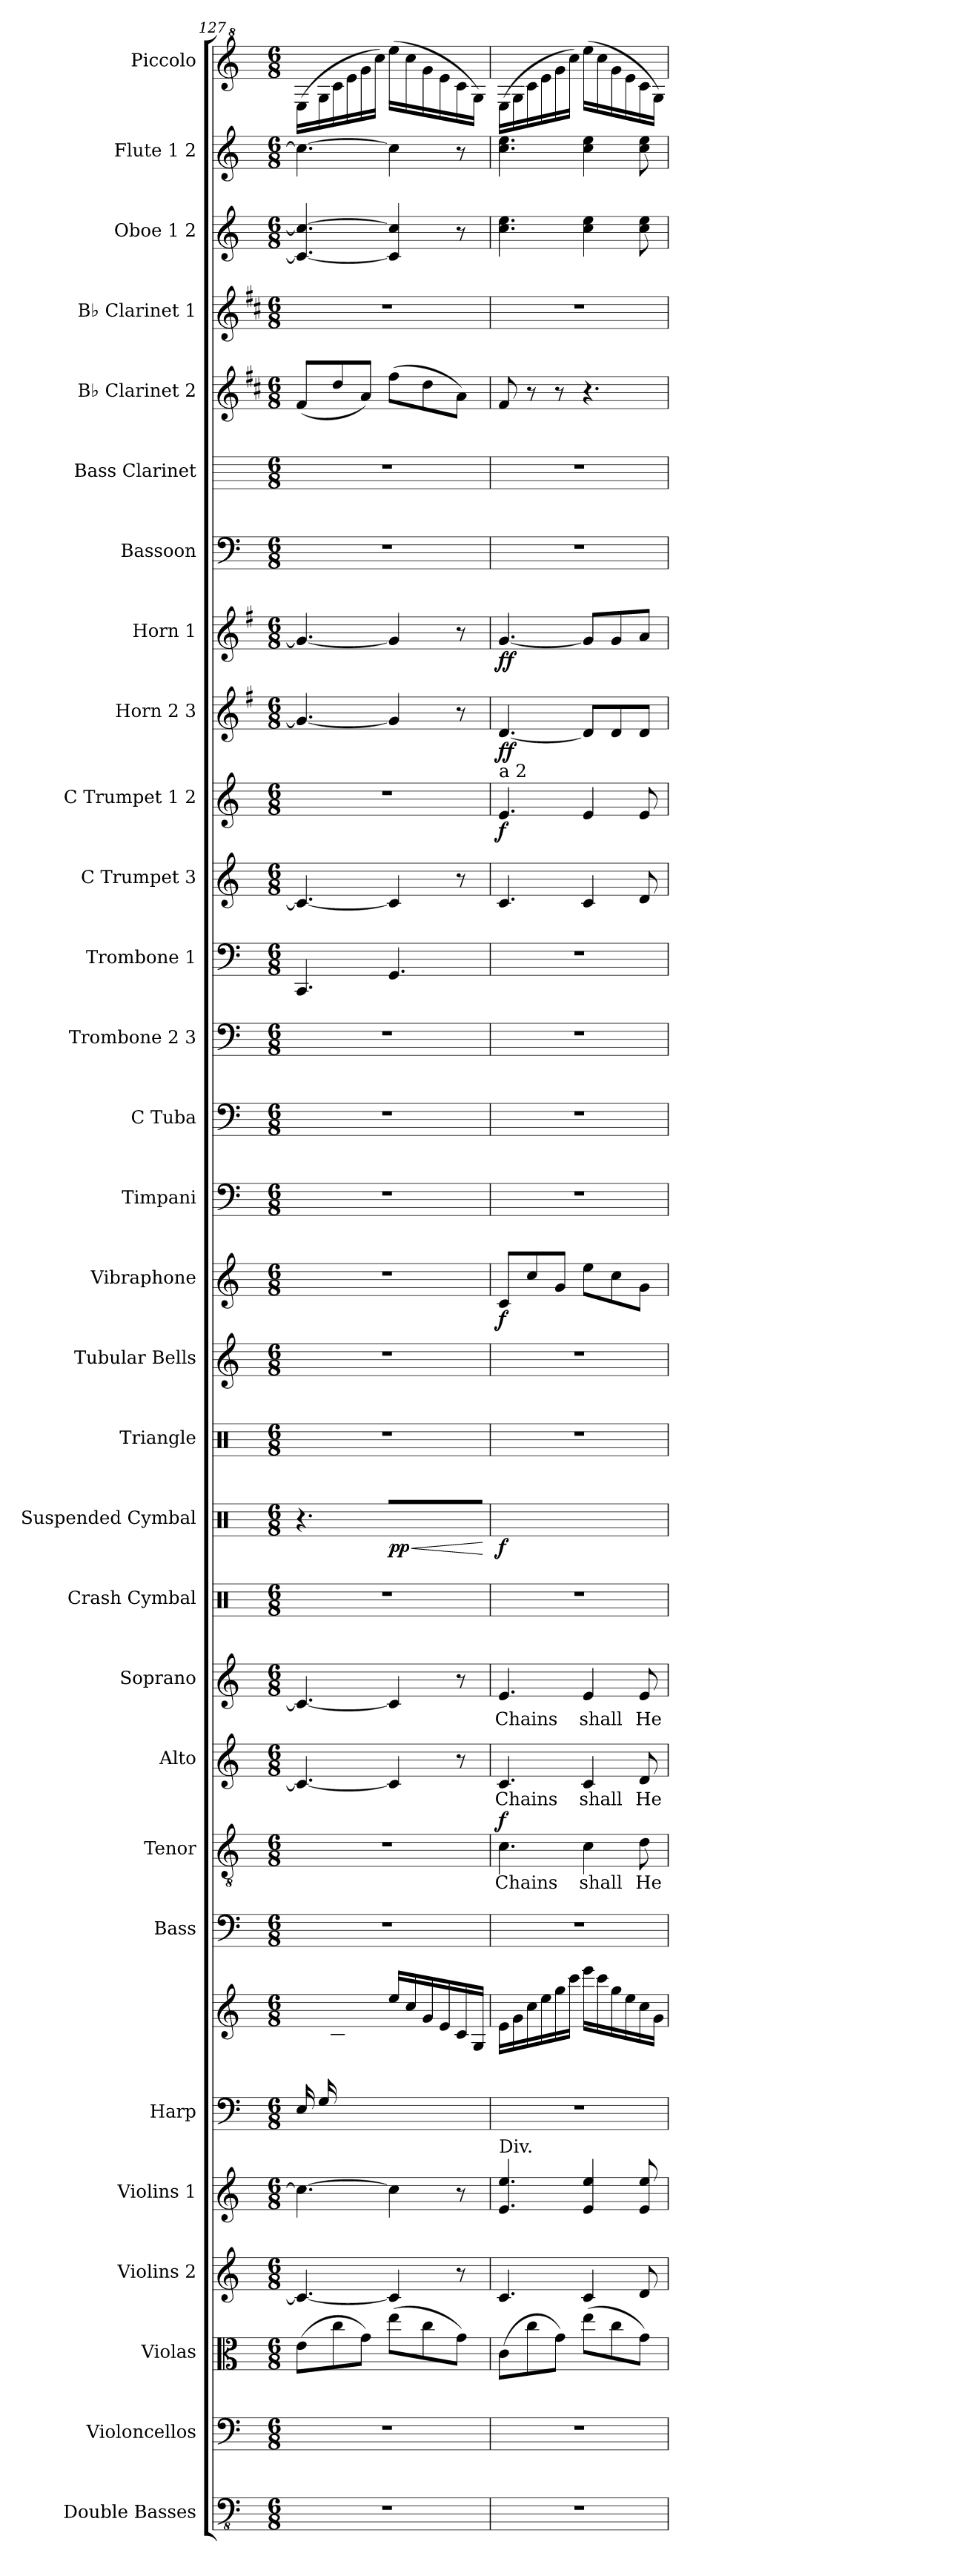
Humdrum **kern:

**kern	**kern	**kern	**kern	**kern	**kern	**kern	**kern	**kern	**text	**dynam	**kern	**text	**kern	**text	**kern	**kern	**dynam	**kern	**kern	**kern	**dynam	**kern	**kern	**kern	**kern	**kern	**kern	**dynam	**kern	**dynam	**kern	**dynam	**kern	**kern	**kern	**kern	**kern	**kern	**kern
*part30	*part29	*part28	*part27	*part26	*part25	*part25	*part24	*part23	*part23	*part23	*part22	*part22	*part21	*part21	*part20	*part19	*part19	*part18	*part17	*part16	*part16	*part15	*part14	*part13	*part12	*part11	*part10	*part10	*part9	*part9	*part8	*part8	*part7	*part6	*part5	*part4	*part3	*part2	*part1
*staff31	*staff30	*staff29	*staff28	*staff27	*staff26	*staff25	*staff24	*staff23	*staff23	*staff23	*staff22	*staff22	*staff21	*staff21	*staff20	*staff19	*staff19	*staff18	*staff17	*staff16	*staff16	*staff15	*staff14	*staff13	*staff12	*staff11	*staff10	*staff10	*staff9	*staff9	*staff8	*staff8	*staff7	*staff6	*staff5	*staff4	*staff3	*staff2	*staff1
*I"Double Basses	*I"Violoncellos	*I"Violas	*I"Violins 2	*I"Violins 1	*I"Harp	*	*I"Bass	*I"Tenor	*	*	*I"Alto	*	*I"Soprano	*	*I"Crash Cymbal	*I"Suspended Cymbal	*	*I"Triangle	*I"Tubular Bells	*I"Vibraphone	*	*I"Timpani	*I"C Tuba	*I"Trombone 2 3	*I"Trombone 1	*I"C Trumpet 3	*I"C Trumpet 1 2	*	*I"Horn 2 3	*	*I"Horn 1	*	*I"Bassoon	*I"Bass Clarinet	*I"B♭ Clarinet 2	*I"B♭ Clarinet 1	*I"Oboe 1 2	*I"Flute 1 2	*I"Piccolo
*I'Dbs.	*I'Vlcs.	*I'Vlas.	*I'Vlns. 2	*I'Vlns. 1	*I'Hrp.	*	*I'B.	*I'T.	*	*	*I'A.	*	*I'S.	*	*I'Cr. Cym.	*I'Susp. Cym.	*	*I'Trgl.	*I'Tu. Be.	*I'Vib.	*	*I'Timp.	*I'C Tu.	*I'Trb. 2 3	*I'Trb. 1	*I'C Tpt. 3	*I'C Tpt. 1 2	*	*I'Hn. 2 3	*	*I'Hn. 1	*	*I'Bsn.	*I'B. Cl.	*I'B♭ Cl. 2	*I'B♭ Cl. 1	*I'Ob. 1 2	*I'Fl. 1 2	*I'Picc.
!!LO:PB:g=z
*clefFv4	*clefF4	*clefC3	*clefG2	*clefG2	*clefF4	*clefG2	*clefF4	*clefGv2	*	*	*clefG2	*	*clefG2	*	*clefX	*clefX	*	*clefX	*clefG2	*	*	*clefF4	*clefF4	*clefF4	*clefF4	*clefG2	*clefG2	*	*clefG2	*	*clefG2	*	*clefF4	*	*clefG2	*clefG2	*clefG2	*clefG2	*clefG^2
*	*	*	*	*	*	*	*	*	*	*	*	*	*	*	*	*	*	*	*	*	*	*	*	*	*	*	*	*	*ITrd4c7	*	*ITrd4c7	*	*	*ITrd8c14	*ITrd1c2	*ITrd1c2	*	*	*ITrd-7c-12
*k[]	*k[]	*k[]	*k[]	*k[]	*k[]	*k[]	*k[]	*k[]	*	*	*k[]	*	*k[]	*	*k[]	*k[]	*	*k[]	*k[]	*k[]	*	*k[]	*k[]	*k[]	*k[]	*k[]	*k[]	*	*k[]	*	*k[]	*	*k[]	*k[]	*k[]	*k[]	*k[]	*k[]	*k[]
*C:	*C:	*C:	*C:	*C:	*C:	*C:	*C:	*C:	*	*	*C:	*	*C:	*	*C:	*C:	*	*C:	*C:	*C:	*	*C:	*C:	*C:	*C:	*C:	*C:	*	*C:	*	*C:	*	*C:	*C:	*C:	*C:	*C:	*C:	*C:
*M6/8	*M6/8	*M6/8	*M6/8	*M6/8	*M6/8	*M6/8	*M6/8	*M6/8	*	*	*M6/8	*	*M6/8	*	*M6/8	*M6/8	*	*M6/8	*M6/8	*M6/8	*	*M6/8	*M6/8	*M6/8	*M6/8	*M6/8	*M6/8	*	*M6/8	*	*M6/8	*	*M6/8	*M6/8	*M6/8	*M6/8	*M6/8	*M6/8	*M6/8
=127	=127	=127	=127	=127	=127	=127	=127	=127	=127	=127	=127	=127	=127	=127	=127	=127	=127	=127	=127	=127	=127	=127	=127	=127	=127	=127	=127	=127	=127	=127	=127	=127	=127	=127	=127	=127	=127	=127	=127
*	*	*	*	*	*^	*	*	*	*	*	*	*	*	*	*	*	*	*	*	*	*	*	*	*	*	*	*	*	*	*	*	*	*	*	*	*	*	*	*
2.r	2.r	(8e\L	4.c/_	4.cc\_	16E/LL	2.ryy	8ryy	2.r	2.r	.	.	4.c/_	.	4.c/_	.	2.r	4.r	.	2.r	2.r	2.r	.	2.r	2.r	2.r	4.CC/	4.c/_	2.r	.	4.c/_	.	4.c/_	.	2.r	2.r	(8e/L	2.r	4.c/_ 4.cc/_	4.cc\_	(16ee\LL
.	.	.	.	.	16G/	.	.	.	.	.	.	.	.	.	.	.	.	.	.	.	.	.	.	.	.	.	.	.	.	.	.	.	.	.	.	.	.	.	.	16gg\
.	.	8cc\	.	.	2ryy	.	16c\	.	.	.	.	.	.	.	.	.	.	.	.	.	.	.	.	.	.	.	.	.	.	.	.	.	.	.	.	8cc/	.	.	.	16ccc\
.	.	.	.	.	.	.	16e\	.	.	.	.	.	.	.	.	.	.	.	.	.	.	.	.	.	.	.	.	.	.	.	.	.	.	.	.	.	.	.	.	16eee\
.	.	8g\J)	.	.	.	.	16g\	.	.	.	.	.	.	.	.	.	.	.	.	.	.	.	.	.	.	.	.	.	.	.	.	.	.	.	.	8g/J)	.	.	.	16ggg\
.	.	.	.	.	.	.	16cc\JJ	.	.	.	.	.	.	.	.	.	.	.	.	.	.	.	.	.	.	.	.	.	.	.	.	.	.	.	.	.	.	.	.	16cccc\JJ)
!	!	!	!	!	!	!	!	!	!	!	!	!	!	!	!	!	!	!LO:HP:b	!	!	!	!	!	!	!	!	!	!	!	!	!	!	!	!	!	!	!	!	!	!
!	!	!	!	!	!	!	!	!	!	!	!	!	!	!	!	!	!	!LO:DY:n=1:b	!	!	!	!	!	!	!	!	!	!	!	!	!	!	!	!	!	!	!	!	!	!
*	*	*	*	*	*	*	*	*	*	*	*	*	*	*	*	*	*tremolo	*	*	*	*	*	*	*	*	*	*	*	*	*	*	*	*	*	*	*	*	*	*	*
.	.	(8ee\L	4c/]	4cc\]	.	.	16ee/LL	.	.	.	.	4c/]	.	4c/]	.	.	32R/LLL	< pp	.	.	.	.	.	.	.	4.GG/	4c/]	.	.	4c/]	.	4c/]	.	.	.	(8ee\L	.	4c/] 4cc/]	4cc\]	(16eeee\LL
.	.	.	.	.	.	.	.	.	.	.	.	.	.	.	.	.	32R/	.	.	.	.	.	.	.	.	.	.	.	.	.	.	.	.	.	.	.	.	.	.	.
.	.	.	.	.	.	.	16cc/	.	.	.	.	.	.	.	.	.	32R/	.	.	.	.	.	.	.	.	.	.	.	.	.	.	.	.	.	.	.	.	.	.	16cccc\
.	.	.	.	.	.	.	.	.	.	.	.	.	.	.	.	.	32R/	.	.	.	.	.	.	.	.	.	.	.	.	.	.	.	.	.	.	.	.	.	.	.
.	.	8cc\	.	.	.	.	16g/	.	.	.	.	.	.	.	.	.	32R/	.	.	.	.	.	.	.	.	.	.	.	.	.	.	.	.	.	.	8cc\	.	.	.	16ggg\
.	.	.	.	.	.	.	.	.	.	.	.	.	.	.	.	.	32R/	.	.	.	.	.	.	.	.	.	.	.	.	.	.	.	.	.	.	.	.	.	.	.
.	.	.	.	.	.	.	16e/	.	.	.	.	.	.	.	.	.	32R/	.	.	.	.	.	.	.	.	.	.	.	.	.	.	.	.	.	.	.	.	.	.	16eee\
.	.	.	.	.	.	.	.	.	.	.	.	.	.	.	.	.	32R/	.	.	.	.	.	.	.	.	.	.	.	.	.	.	.	.	.	.	.	.	.	.	.
.	.	8g\J)	8r	8r	8ryy	.	16c/	.	.	.	.	8r	.	8r	.	.	32R/	.	.	.	.	.	.	.	.	.	8r	.	.	8r	.	8r	.	.	.	8g\J)	.	8r	8r	16ccc\
.	.	.	.	.	.	.	.	.	.	.	.	.	.	.	.	.	32R/	.	.	.	.	.	.	.	.	.	.	.	.	.	.	.	.	.	.	.	.	.	.	.
.	.	.	.	.	.	.	16G/JJ	.	.	.	.	.	.	.	.	.	32R/	.	.	.	.	.	.	.	.	.	.	.	.	.	.	.	.	.	.	.	.	.	.	16gg\JJ)
.	.	.	.	.	.	.	.	.	.	.	.	.	.	.	.	.	32R/JJJ	.	.	.	.	.	.	.	.	.	.	.	.	.	.	.	.	.	.	.	.	.	.	.
*	*	*	*	*	*	*	*	*	*	*	*	*	*	*	*	*	*Xtremolo	*	*	*	*	*	*	*	*	*	*	*	*	*	*	*	*	*	*	*	*	*	*	*
*	*	*	*	*	*v	*v	*	*	*	*	*	*	*	*	*	*	*	*	*	*	*	*	*	*	*	*	*	*	*	*	*	*	*	*	*	*	*	*	*	*
.	.	.	.	.	.	.	.	.	.	.	.	.	.	.	.	.	[	.	.	.	.	.	.	.	.	.	.	.	.	.	.	.	.	.	.	.	.	.	.
=128	=128	=128	=128	=128	=128	=128	=128	=128	=128	=128	=128	=128	=128	=128	=128	=128	=128	=128	=128	=128	=128	=128	=128	=128	=128	=128	=128	=128	=128	=128	=128	=128	=128	=128	=128	=128	=128	=128	=128
!	!	!	!	!	!	!	!	!	!	!	!	!	!	!	!	!	!	!	!	!	!	!	!	!	!	!	!LO:TX:a:t=a 2	!	!	!	!	!	!	!	!	!	!	!	!
!	!	!	!	!LO:TX:a:t=Div.	!	!	!	!	!	!	!	!	!	!	!	!	!	!	!	!	!	!	!	!	!	!	!	!	!	!	!	!	!	!	!	!	!	!	!
!	!	!	!	!	!	!	!	!	!	!LO:DY:b	!	!	!	!	!	!	!LO:DY:b	!	!	!	!LO:DY:b	!	!	!	!	!	!	!LO:DY:b	!	!LO:DY:b	!	!LO:DY:b	!	!	!	!	!	!	!
2.r	2.r	(8c\L	4.c/	4.e/ 4.ee/	2.r	16e\LL	2.r	4.c\	Chains	f	4.c/	Chains	4.e/	Chains	2.r	2.R/	f	2.r	2.r	8c/L	f	2.r	2.r	2.r	2.r	4.c/	4.e/	f	[4.G/	ff	[4.c/	ff	2.r	2.r	8e/	2.r	4.cc\ 4.ee\	4.cc\ 4.ee\	(16ee\LL
.	.	.	.	.	.	16g\	.	.	.	.	.	.	.	.	.	.	.	.	.	.	.	.	.	.	.	.	.	.	.	.	.	.	.	.	.	.	.	.	16gg\
.	.	8cc\	.	.	.	16cc\	.	.	.	.	.	.	.	.	.	.	.	.	.	8cc/	.	.	.	.	.	.	.	.	.	.	.	.	.	.	8r	.	.	.	16ccc\
.	.	.	.	.	.	16ee\	.	.	.	.	.	.	.	.	.	.	.	.	.	.	.	.	.	.	.	.	.	.	.	.	.	.	.	.	.	.	.	.	16eee\
.	.	8g\J)	.	.	.	16gg\	.	.	.	.	.	.	.	.	.	.	.	.	.	8g/J	.	.	.	.	.	.	.	.	.	.	.	.	.	.	8r	.	.	.	16ggg\
.	.	.	.	.	.	16ccc\JJ	.	.	.	.	.	.	.	.	.	.	.	.	.	.	.	.	.	.	.	.	.	.	.	.	.	.	.	.	.	.	.	.	16cccc\JJ)
.	.	(8ee\L	4c/	4e/ 4ee/	.	16eee\LL	.	4c\	shall	.	4c/	shall	4e/	shall	.	.	.	.	.	8ee\L	.	.	.	.	.	4c/	4e/	.	8G/L]	.	8c/L]	.	.	.	4.r	.	4cc\ 4ee\	4cc\ 4ee\	(16eeee\LL
.	.	.	.	.	.	16ccc\	.	.	.	.	.	.	.	.	.	.	.	.	.	.	.	.	.	.	.	.	.	.	.	.	.	.	.	.	.	.	.	.	16cccc\
.	.	8cc\	.	.	.	16gg\	.	.	.	.	.	.	.	.	.	.	.	.	.	8cc\	.	.	.	.	.	.	.	.	8G/	.	8c/	.	.	.	.	.	.	.	16ggg\
.	.	.	.	.	.	16ee\	.	.	.	.	.	.	.	.	.	.	.	.	.	.	.	.	.	.	.	.	.	.	.	.	.	.	.	.	.	.	.	.	16eee\
.	.	8g\J)	8d/	8e/ 8ee/	.	16cc\	.	8d\	He	.	8d/	He	8e/	He	.	.	.	.	.	8g\J	.	.	.	.	.	8d/	8e/	.	8G/J	.	8d/J	.	.	.	.	.	8cc\ 8ee\	8cc\ 8ee\	16ccc\
.	.	.	.	.	.	16g\JJ	.	.	.	.	.	.	.	.	.	.	.	.	.	.	.	.	.	.	.	.	.	.	.	.	.	.	.	.	.	.	.	.	16gg\JJ)
=	=	=	=	=	=	=	=	=	=	=	=	=	=	=	=	=	=	=	=	=	=	=	=	=	=	=	=	=	=	=	=	=	=	=	=	=	=	=	=
*-	*-	*-	*-	*-	*-	*-	*-	*-	*-	*-	*-	*-	*-	*-	*-	*-	*-	*-	*-	*-	*-	*-	*-	*-	*-	*-	*-	*-	*-	*-	*-	*-	*-	*-	*-	*-	*-	*-	*-
